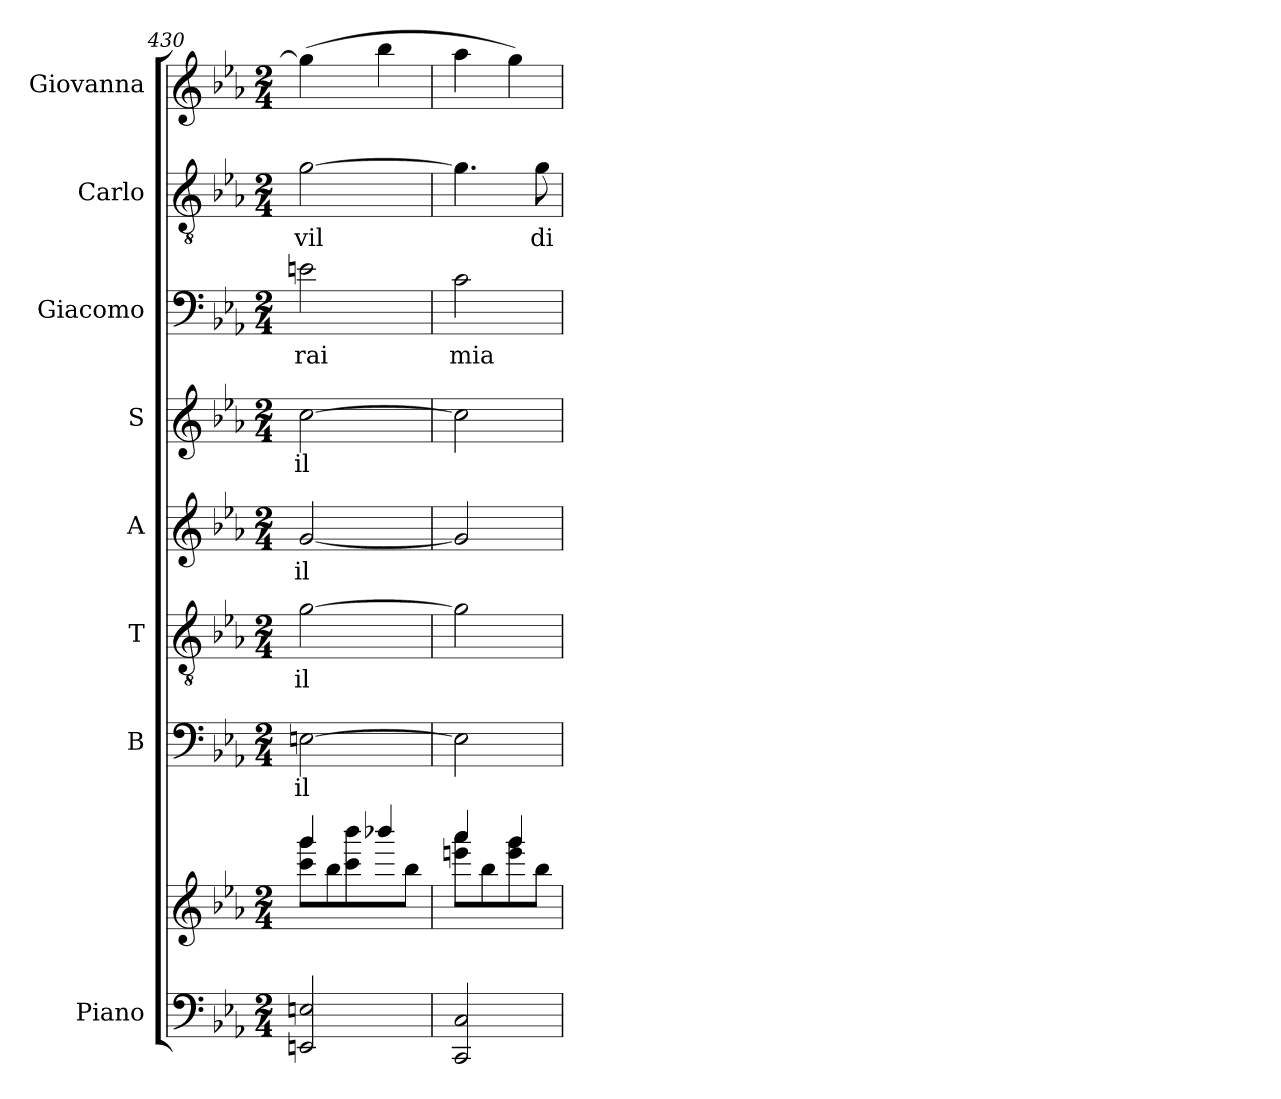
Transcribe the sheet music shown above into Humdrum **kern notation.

**kern	**kern	**kern	**text	**kern	**text	**kern	**text	**kern	**text	**kern	**text	**kern	**text	**kern
*part8	*part8	*part7	*part7	*part6	*part6	*part5	*part5	*part4	*part4	*part3	*part3	*part2	*part2	*part1
*staff9	*staff8	*staff7	*staff7	*staff6	*staff6	*staff5	*staff5	*staff4	*staff4	*staff3	*staff3	*staff2	*staff2	*staff1
*I"Piano	*	*I"B	*	*I"T	*	*I"A	*	*I"S	*	*I"Giacomo	*	*I"Carlo	*	*I"Giovanna
*I'Pno	*	*I'B	*	*I'T	*	*I'A	*	*I'S	*	*	*	*	*	*
*clefF4	*clefG2	*clefF4	*	*clefGv2	*	*clefG2	*	*clefG2	*	*clefF4	*	*clefGv2	*	*clefG2
*k[b-e-a-]	*k[b-e-a-]	*k[b-e-a-]	*	*k[b-e-a-]	*	*k[b-e-a-]	*	*k[b-e-a-]	*	*k[b-e-a-]	*	*k[b-e-a-]	*	*k[b-e-a-]
*M2/4	*M2/4	*M2/4	*	*M2/4	*	*M2/4	*	*M2/4	*	*M2/4	*	*M2/4	*	*M2/4
=430	=430	=430	=430	=430	=430	=430	=430	=430	=430	=430	=430	=430	=430	=430
*	*^	*	*	*	*	*	*	*	*	*	*	*	*	*
!	!	!	!	!LO:LY:b	!	!LO:LY:b	!	!LO:LY:b	!	!LO:LY:b	!	!LO:LY:b	!	!LO:LY:b	!
2EEn/ 2En/	4ggg/	8ccc\ 8ggg\L	[2En\	il	[2g\	il	[2g/	il	[2cc\	il	2en\	-rai	[2g\	vil	(4gg\]
.	.	8bb-\	.	.	.	.	.	.	.	.	.	.	.	.	.
.	4bbb-X/	8ccc\ 8bbb-\	.	.	.	.	.	.	.	.	.	.	.	.	4bb-\
.	.	8bb-\J	.	.	.	.	.	.	.	.	.	.	.	.	.
=431	=431	=431	=431	=431	=431	=431	=431	=431	=431	=431	=431	=431	=431	=431	=431
!	!	!	!	!	!	!	!	!	!	!	!	!LO:LY:b	!	!	!
2CC/ 2C/	4aaa-/	8eeen\ 8aaa-\L	2E\]	.	2g\]	.	2g/]	.	2cc\]	.	2c\	mia	4.g\]	.	4aa-\
.	.	8bb-\	.	.	.	.	.	.	.	.	.	.	.	.	.
.	4ggg/	8eee\ 8ggg\	.	.	.	.	.	.	.	.	.	.	.	.	4gg\)
!	!	!	!	!	!	!	!	!	!	!	!	!	!	!LO:LY:b	!
.	.	8bb-\J	.	.	.	.	.	.	.	.	.	.	8g\	di	.
*	*v	*v	*	*	*	*	*	*	*	*	*	*	*	*	*
=	=	=	=	=	=	=	=	=	=	=	=	=	=	=
*-	*-	*-	*-	*-	*-	*-	*-	*-	*-	*-	*-	*-	*-	*-
